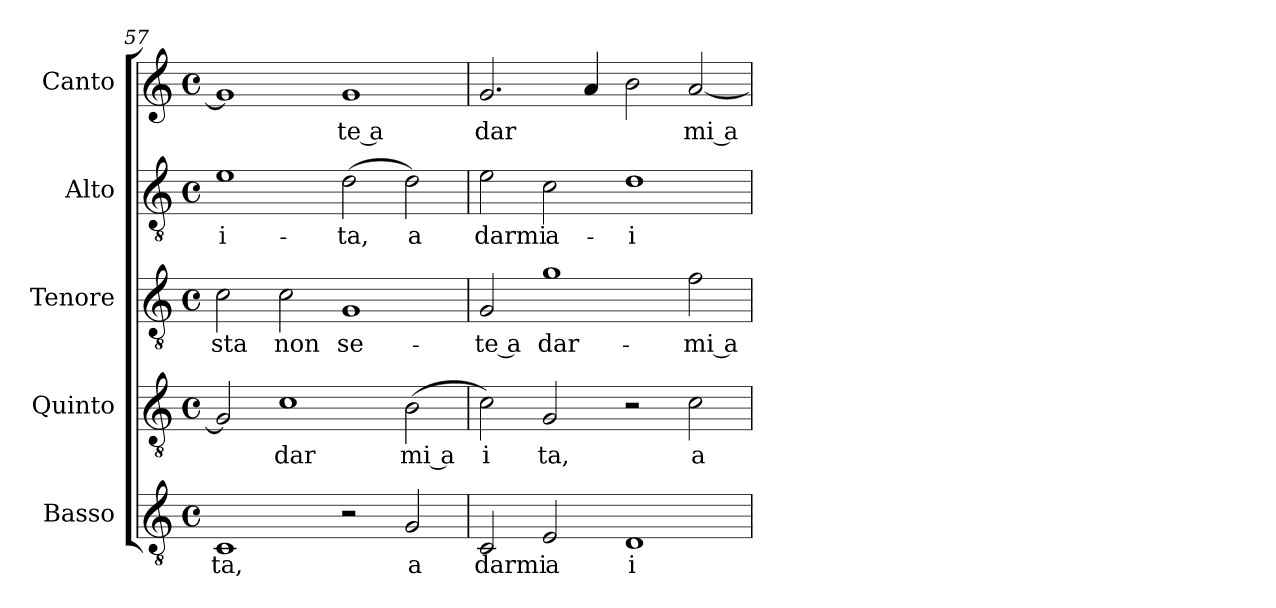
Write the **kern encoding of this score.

**kern	**text	**kern	**text	**kern	**text	**kern	**text	**kern	**text
*part5	*part5	*part4	*part4	*part3	*part3	*part2	*part2	*part1	*part1
*staff5	*staff5	*staff4	*staff4	*staff3	*staff3	*staff2	*staff2	*staff1	*staff1
*I"Basso	*	*I"Quinto	*	*I"Tenore	*	*I"Alto	*	*I"Canto	*
*I'B	*	*	*	*I'T	*	*I'A	*	*	*
*clefGv2	*	*clefGv2	*	*clefGv2	*	*clefGv2	*	*clefG2	*
*M4/4	*	*M4/4	*	*M4/4	*	*M4/4	*	*M4/4	*
*met(c)	*	*met(c)	*	*met(c)	*	*met(c)	*	*met(c)	*
=57	=57	=57	=57	=57	=57	=57	=57	=57	=57
!	!LO:LY:b	!	!	!	!LO:LY:b	!	!LO:LY:b	!	!
1C	ta,	2G/]	.	2c\	-sta	1e	-i-	1g]	.
!	!	!	!LO:LY:b	!	!LO:LY:b	!	!	!	!
.	.	1c	dar	2c\	non	.	.	.	.
!	!	!	!	!	!LO:LY:b	!	!LO:LY:b	!	!LO:LY:b
2r	.	.	.	1G	se-	(>2d\	-ta,	1g	te a
!	!LO:LY:b	!	!LO:LY:b	!	!	!	!LO:LY:b	!	!
2G/	a	(<2B\	mi a	.	.	2d\)	a	.	.
=58	=58	=58	=58	=58	=58	=58	=58	=58	=58
!	!LO:LY:b	!	!LO:LY:b	!	!LO:LY:b	!	!LO:LY:b	!	!LO:LY:b
2C/	darmi	2c\)	i	2G/	te a	2e\	darmi	2.g/	dar
!	!LO:LY:b	!	!LO:LY:b	!	!LO:LY:b	!	!LO:LY:b	!	!
2E/	a	2G/	ta,	1g	dar-	2c\	a-	.	.
.	.	.	.	.	.	.	.	4a/	.
!	!LO:LY:b	!	!	!	!	!	!LO:LY:b	!	!
1D	i	2r	.	.	.	1d	-i-	2b\	.
!	!	!	!LO:LY:b	!	!LO:LY:b	!	!	!	!LO:LY:b
.	.	2c\	a	2f\	mi a-	.	.	[2a/	mi a
=	=	=	=	=	=	=	=	=	=
*-	*-	*-	*-	*-	*-	*-	*-	*-	*-
